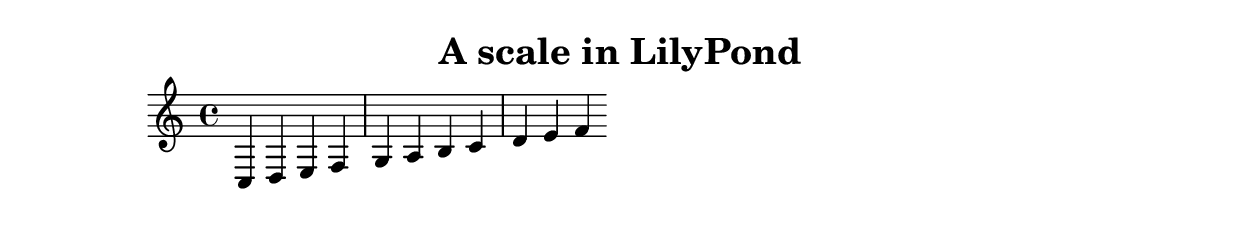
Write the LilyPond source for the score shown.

%{
Welcome to LilyPond
===================

Congratulations, LilyPond has been installed successfully.

Now to take it for the first test run.

  1. Save this file

  2. Select

       Compile > Typeset file

  from the menu.

  The file is processed, and

  3.  The PDF viewer will pop up. Click one of the noteheads.


That's it.  For more information, visit http://lilypond.org .

%}

\header{
  title = "A scale in LilyPond"
}

\relative {
  c d e f g a b c d e f
}


\version "2.18.2"  % necessary for upgrading to future LilyPond versions.

